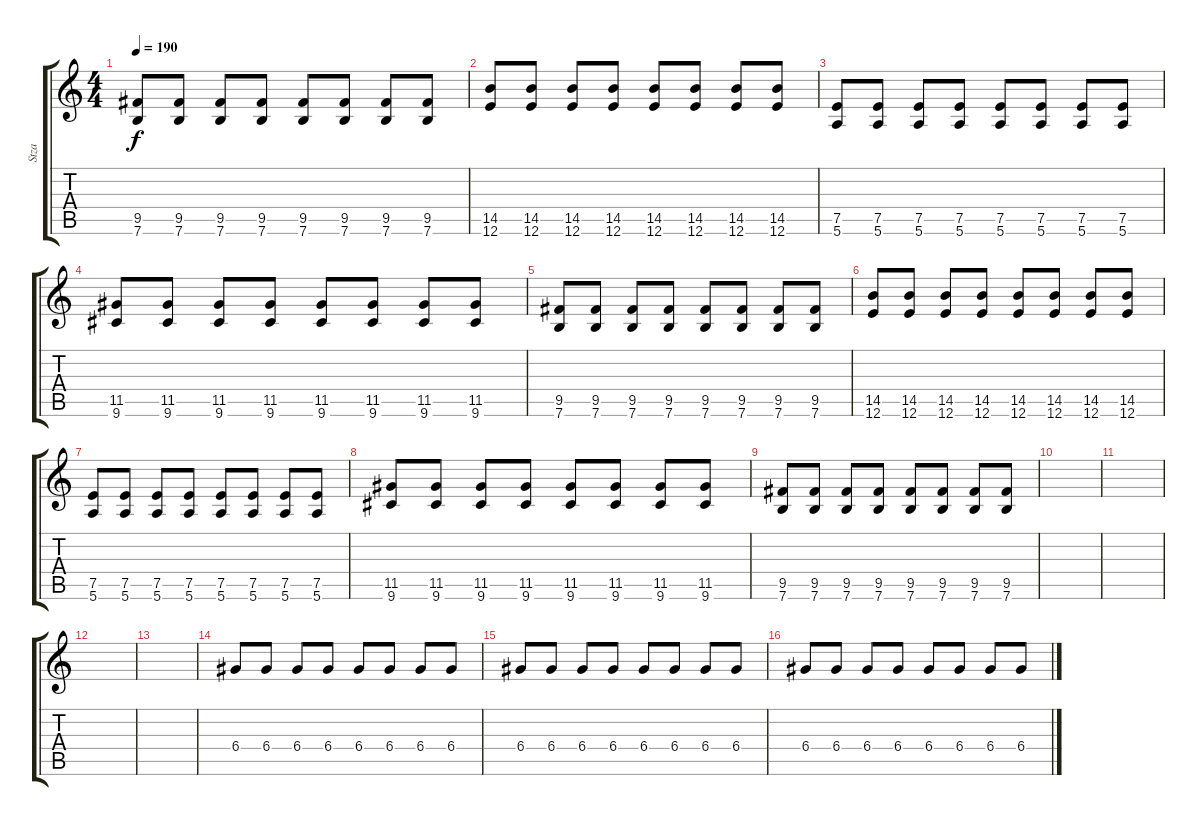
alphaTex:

\track ("Stza" "Stza") {instrument distortionguitar}
\staff {score tabs}
\tuning (E4 B3 G3 D3 A2 E2) {hide}
\ts (4 4)
\tempo 190
\clef g2
\ks c
(9.5 7.6).8{dy f} (9.5 7.6).8 (9.5 7.6).8 (9.5 7.6).8 (9.5 7.6).8 (9.5 7.6).8 (9.5 7.6).8 (9.5 7.6).8 |
(14.5 12.6).8 (14.5 12.6).8 (14.5 12.6).8 (14.5 12.6).8 (14.5 12.6).8 (14.5 12.6).8 (14.5 12.6).8 (14.5 12.6).8 |
(7.5 5.6).8 (7.5 5.6).8 (7.5 5.6).8 (7.5 5.6).8 (7.5 5.6).8 (7.5 5.6).8 (7.5 5.6).8 (7.5 5.6).8 |
(11.5 9.6).8 (11.5 9.6).8 (11.5 9.6).8 (11.5 9.6).8 (11.5 9.6).8 (11.5 9.6).8 (11.5 9.6).8 (11.5 9.6).8 |
(9.5 7.6).8 (9.5 7.6).8 (9.5 7.6).8 (9.5 7.6).8 (9.5 7.6).8 (9.5 7.6).8 (9.5 7.6).8 (9.5 7.6).8 |
(14.5 12.6).8 (14.5 12.6).8 (14.5 12.6).8 (14.5 12.6).8 (14.5 12.6).8 (14.5 12.6).8 (14.5 12.6).8 (14.5 12.6).8 |
(7.5 5.6).8 (7.5 5.6).8 (7.5 5.6).8 (7.5 5.6).8 (7.5 5.6).8 (7.5 5.6).8 (7.5 5.6).8 (7.5 5.6).8 |
(11.5 9.6).8 (11.5 9.6).8 (11.5 9.6).8 (11.5 9.6).8 (11.5 9.6).8 (11.5 9.6).8 (11.5 9.6).8 (11.5 9.6).8 |
(9.5 7.6).8 (9.5 7.6).8 (9.5 7.6).8 (9.5 7.6).8 (9.5 7.6).8 (9.5 7.6).8 (9.5 7.6).8 (9.5 7.6).8 |
|
|
|
|
6.4.8 6.4.8 6.4.8 6.4.8 6.4.8 6.4.8 6.4.8 6.4.8 |
6.4.8 6.4.8 6.4.8 6.4.8 6.4.8 6.4.8 6.4.8 6.4.8 |
6.4.8 6.4.8 6.4.8 6.4.8 6.4.8 6.4.8 6.4.8 6.4.8
